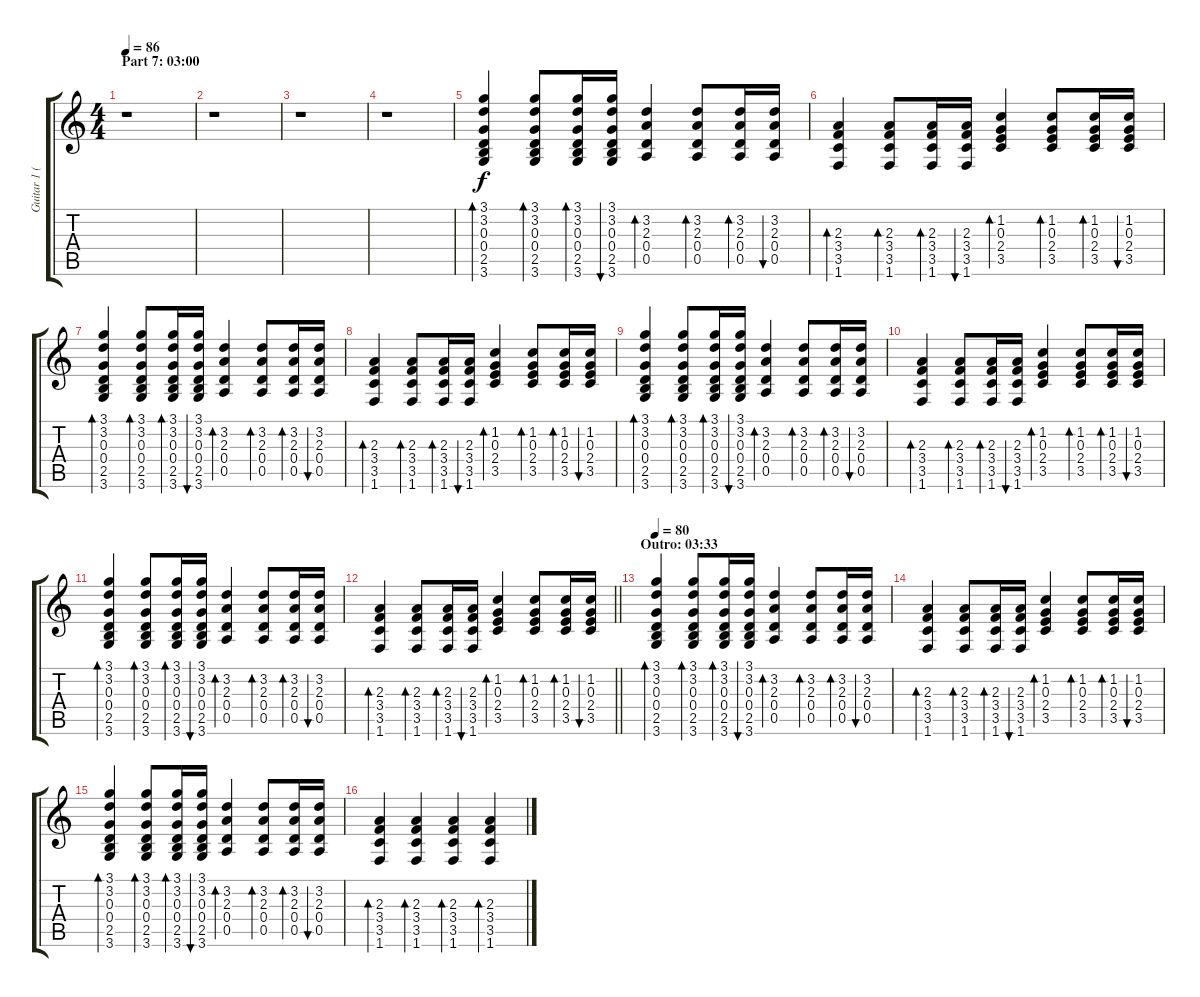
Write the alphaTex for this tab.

\track ("Guitar 1 (Distortion)" "Guitar 1 (") {instrument distortionguitar}
\staff {score tabs}
\tuning (E4 B3 G3 D3 A2 E2) {hide}
\ts (4 4)
\section ("" "Part 7: 03:00")
\tempo 86
\clef g2
\ks c
r.1{dy f} |
r.1 |
r.1 |
r.1 |
(3.1 3.2 0.3 0.4 2.5 3.6).4{bd 30} (3.1 3.2 0.3 0.4 2.5 3.6).8{bd 30} (3.1 3.2 0.3 0.4 2.5 3.6).16{bd 30} (3.1 3.2 0.3 0.4 2.5 3.6).16{bu 30} (3.2 2.3 0.4 0.5).4{bd 30} (3.2 2.3 0.4 0.5).8{bd 30} (3.2 2.3 0.4 0.5).16{bd 30} (3.2 2.3 0.4 0.5).16{bu 30} |
(2.3 3.4 3.5 1.6).4{bd 30} (2.3 3.4 3.5 1.6).8{bd 30} (2.3 3.4 3.5 1.6).16{bd 30} (2.3 3.4 3.5 1.6).16{bu 30} (1.2 0.3 2.4 3.5).4{bd 30} (1.2 0.3 2.4 3.5).8{bd 30} (1.2 0.3 2.4 3.5).16{bd 30} (1.2 0.3 2.4 3.5).16{bu 30} |
(3.1 3.2 0.3 0.4 2.5 3.6).4{bd 30} (3.1 3.2 0.3 0.4 2.5 3.6).8{bd 30} (3.1 3.2 0.3 0.4 2.5 3.6).16{bd 30} (3.1 3.2 0.3 0.4 2.5 3.6).16{bu 30} (3.2 2.3 0.4 0.5).4{bd 30} (3.2 2.3 0.4 0.5).8{bd 30} (3.2 2.3 0.4 0.5).16{bd 30} (3.2 2.3 0.4 0.5).16{bu 30} |
(2.3 3.4 3.5 1.6).4{bd 30} (2.3 3.4 3.5 1.6).8{bd 30} (2.3 3.4 3.5 1.6).16{bd 30} (2.3 3.4 3.5 1.6).16{bu 30} (1.2 0.3 2.4 3.5).4{bd 30} (1.2 0.3 2.4 3.5).8{bd 30} (1.2 0.3 2.4 3.5).16{bd 30} (1.2 0.3 2.4 3.5).16{bu 30} |
(3.1 3.2 0.3 0.4 2.5 3.6).4{bd 30} (3.1 3.2 0.3 0.4 2.5 3.6).8{bd 30} (3.1 3.2 0.3 0.4 2.5 3.6).16{bd 30} (3.1 3.2 0.3 0.4 2.5 3.6).16{bu 30} (3.2 2.3 0.4 0.5).4{bd 30} (3.2 2.3 0.4 0.5).8{bd 30} (3.2 2.3 0.4 0.5).16{bd 30} (3.2 2.3 0.4 0.5).16{bu 30} |
(2.3 3.4 3.5 1.6).4{bd 30} (2.3 3.4 3.5 1.6).8{bd 30} (2.3 3.4 3.5 1.6).16{bd 30} (2.3 3.4 3.5 1.6).16{bu 30} (1.2 0.3 2.4 3.5).4{bd 30} (1.2 0.3 2.4 3.5).8{bd 30} (1.2 0.3 2.4 3.5).16{bd 30} (1.2 0.3 2.4 3.5).16{bu 30} |
(3.1 3.2 0.3 0.4 2.5 3.6).4{bd 30} (3.1 3.2 0.3 0.4 2.5 3.6).8{bd 30} (3.1 3.2 0.3 0.4 2.5 3.6).16{bd 30} (3.1 3.2 0.3 0.4 2.5 3.6).16{bu 30} (3.2 2.3 0.4 0.5).4{bd 30} (3.2 2.3 0.4 0.5).8{bd 30} (3.2 2.3 0.4 0.5).16{bd 30} (3.2 2.3 0.4 0.5).16{bu 30} |
\barLineRight lightlight
(2.3 3.4 3.5 1.6).4{bd 30} (2.3 3.4 3.5 1.6).8{bd 30} (2.3 3.4 3.5 1.6).16{bd 30} (2.3 3.4 3.5 1.6).16{bu 30} (1.2 0.3 2.4 3.5).4{bd 30} (1.2 0.3 2.4 3.5).8{bd 30} (1.2 0.3 2.4 3.5).16{bd 30} (1.2 0.3 2.4 3.5).16{bu 30} |
\section ("" "Outro: 03:33")
\tempo 80
(3.1 3.2 0.3 0.4 2.5 3.6).4{bd 30} (3.1 3.2 0.3 0.4 2.5 3.6).8{bd 30} (3.1 3.2 0.3 0.4 2.5 3.6).16{bd 30} (3.1 3.2 0.3 0.4 2.5 3.6).16{bu 30} (3.2 2.3 0.4 0.5).4{bd 30} (3.2 2.3 0.4 0.5).8{bd 30} (3.2 2.3 0.4 0.5).16{bd 30} (3.2 2.3 0.4 0.5).16{bu 30} |
(2.3 3.4 3.5 1.6).4{bd 30} (2.3 3.4 3.5 1.6).8{bd 30} (2.3 3.4 3.5 1.6).16{bd 30} (2.3 3.4 3.5 1.6).16{bu 30} (1.2 0.3 2.4 3.5).4{bd 30} (1.2 0.3 2.4 3.5).8{bd 30} (1.2 0.3 2.4 3.5).16{bd 30} (1.2 0.3 2.4 3.5).16{bu 30} |
(3.1 3.2 0.3 0.4 2.5 3.6).4{bd 30} (3.1 3.2 0.3 0.4 2.5 3.6).8{bd 30} (3.1 3.2 0.3 0.4 2.5 3.6).16{bd 30} (3.1 3.2 0.3 0.4 2.5 3.6).16{bu 30} (3.2 2.3 0.4 0.5).4{bd 30} (3.2 2.3 0.4 0.5).8{bd 30} (3.2 2.3 0.4 0.5).16{bd 30} (3.2 2.3 0.4 0.5).16{bu 30} |
(2.3 3.4 3.5 1.6).4{bd 30} (2.3 3.4 3.5 1.6).4{bd 30} (2.3 3.4 3.5 1.6).4{bd 30} (2.3 3.4 3.5 1.6).4{bd 30}
